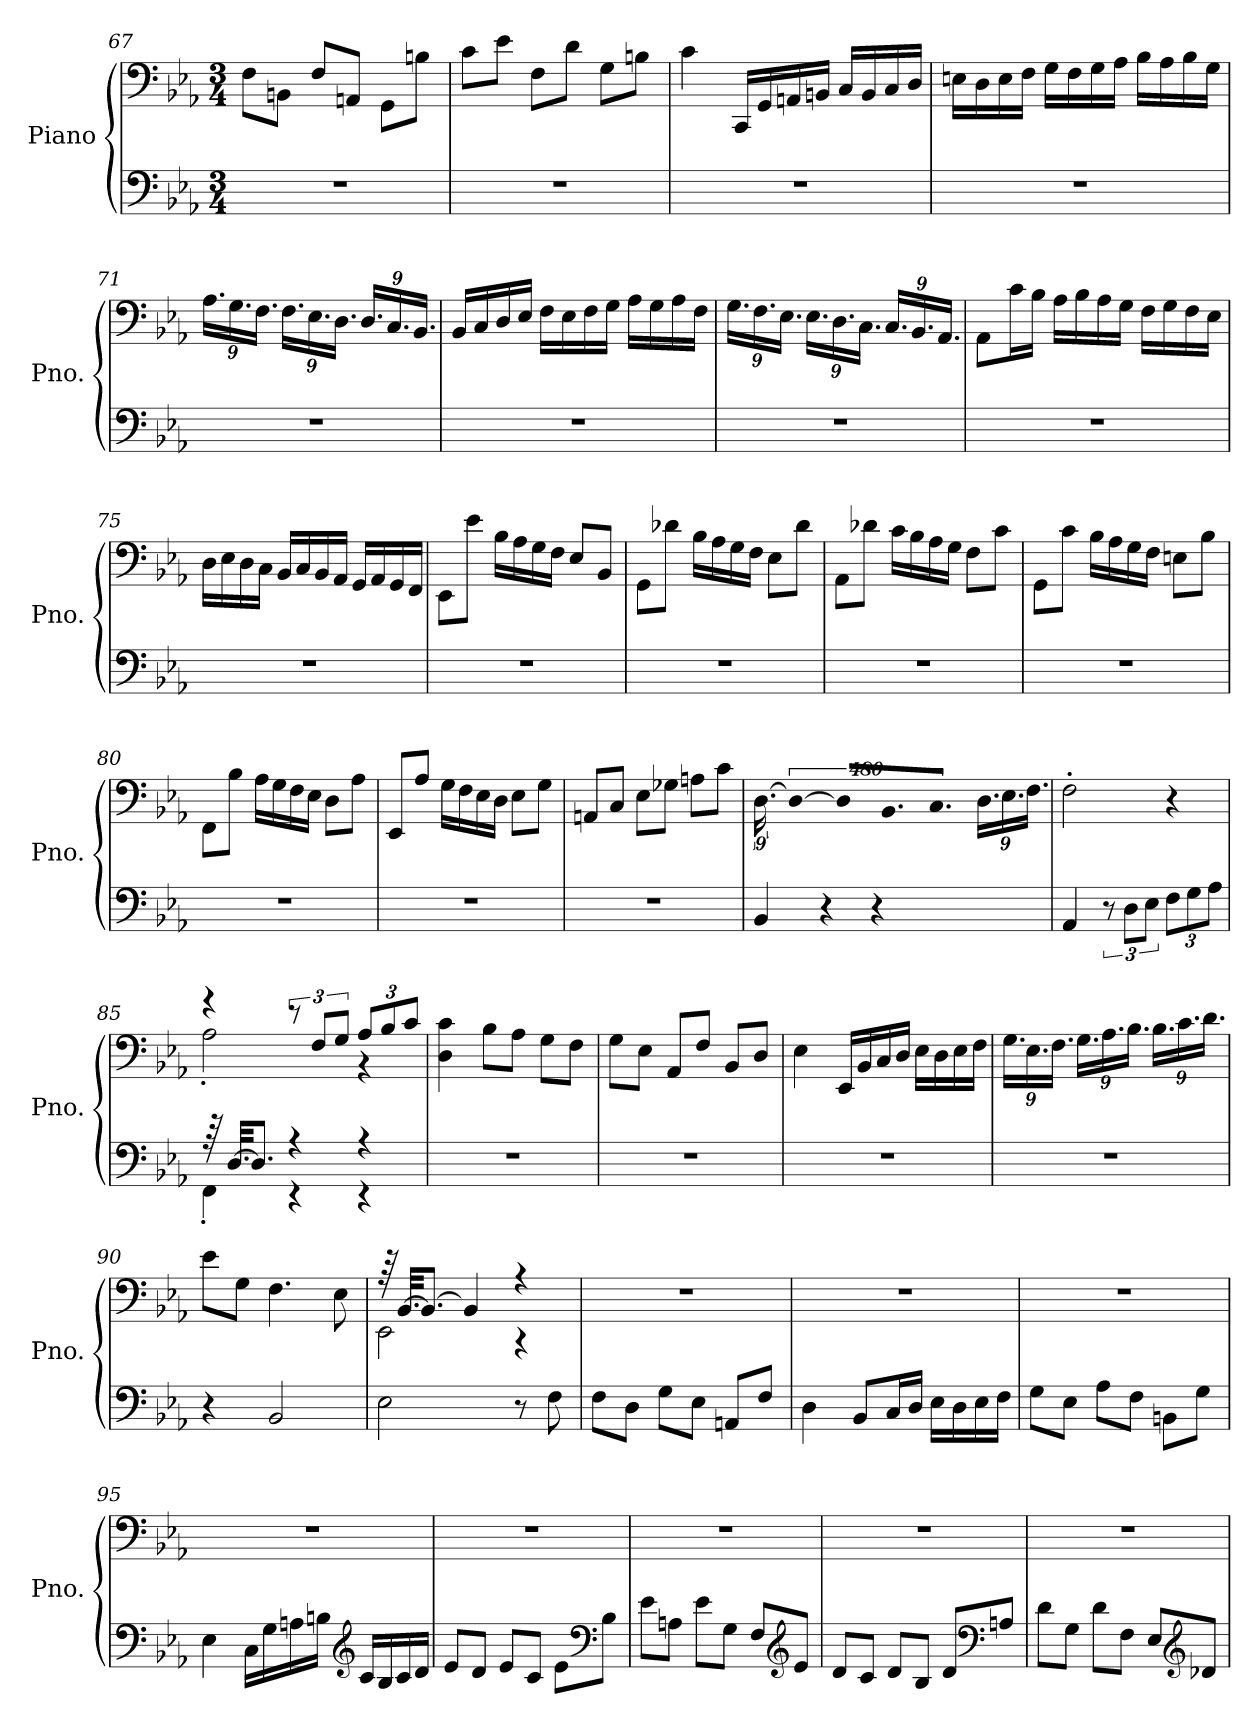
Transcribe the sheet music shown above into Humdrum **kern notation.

**kern	**kern
*part1	*part1
*staff2	*staff1
*I"Piano	*
*I'Pno.	*
!!LO:LB:g=z
*clefF4	*clefF4
*k[b-e-a-]	*k[b-e-a-]
*M3/4	*M3/4
=67	=67
2.r	8F\L
.	8BBn\J
.	8F/L
.	8AAn/J
.	8GG\L
.	8Bn\J
=68	=68
2.r	8c\L
.	8e-\J
.	8F\L
.	8d\J
.	8G\L
.	8Bn\J
=69	=69
2.r	4c\
.	16CC/LL
.	16GG/
.	16AAn/
.	16BBn/JJ
.	16C/LL
.	16BB/
.	16C/
.	16D/JJ
=70	=70
2.r	16En\LL
.	16D\
.	16E\
.	16F\JJ
.	16G\LL
.	16F\
.	16G\
.	16A-\JJ
.	16B-\LL
.	16A-\
.	16B-\
.	16G\JJ
!!LO:LB:g=z
=71	=71
*	*Xbrackettup
2.r	18.A-\LL
.	18.G\
.	18.F\JJ
.	18.F\LL
.	18.E-\
.	18.D\JJ
.	18.D/LL
.	18.C/
.	18.BB-/JJ
=72	=72
2.r	16BB-/LL
.	16C/
.	16D/
.	16E-/JJ
.	16F\LL
.	16E-\
.	16F\
.	16G\JJ
.	16A-\LL
.	16G\
.	16A-\
.	16F\JJ
=73	=73
2.r	18.G\LL
.	18.F\
.	18.E-\JJ
.	18.E-\LL
.	18.D\
.	18.C\JJ
.	18.C/LL
.	18.BB-/
.	18.AA-/JJ
!!LO:LB:g=z
=74	=74
2.r	8AA-\L
.	16c\L
.	16B-\JJ
.	16A-\LL
.	16B-\
.	16A-\
.	16G\JJ
.	16F\LL
.	16G\
.	16F\
.	16E-\JJ
=75	=75
2.r	16D\LL
.	16E-\
.	16D\
.	16C\JJ
.	16BB-/LL
.	16C/
.	16BB-/
.	16AA-/JJ
.	16GG/LL
.	16AA-/
.	16GG/
.	16FF/JJ
=76	=76
2.r	8EE-\L
.	8e-\J
.	16B-\LL
.	16A-\
.	16G\
.	16F\JJ
.	8E-/L
.	8BB-/J
=77	=77
2.r	8GG\L
.	8d-X\J
.	16B-\LL
.	16A-\
.	16G\
.	16F\JJ
.	8E-\L
.	8d-\J
!!LO:PB:g=z
=78	=78
2.r	8AA-\L
.	8d-X\J
.	16c\LL
.	16B-\
.	16A-\
.	16G\JJ
.	8F\L
.	8c\J
=79	=79
2.r	8GG\L
.	8c\J
.	16B-\LL
.	16A-\
.	16G\
.	16F\JJ
.	8En\L
.	8B-\J
=80	=80
2.r	8FF\L
.	8B-\J
.	16A-\LL
.	16G\
.	16F\
.	16E-\JJ
.	8D\L
.	8A-\J
=81	=81
2.r	8EE-/L
.	8A-/J
.	16G\LL
.	16F\
.	16E-\
.	16D\JJ
.	8E-\L
.	8G\J
=82	=82
2.r	8AAn/L
.	8C/J
.	8E-\L
.	8G-X\J
.	8An\L
.	8c\J
!!LO:LB:g=z
=83	=83
*	*brackettup
4BB-/	[18.D\
!	!LO:N:vis=4
.	1920%427D\_
4r	.
!	!LO:N:vis=32
.	1920%53D/KLL]
.	18.BB-/
.	18.C/JJ
4r	18.D\LL
.	18.E-\
.	18.F\JJ
=84	=84
4AA-/	2F'\
12r	.
12D\L	.
12E-\J	.
*Xbrackettup	*
12F\L	4r
12G\	.
12A-\J	.
=85	=85
*^	*^
64r	4FF'\	4r	2A-'\
[32.D/KKL	.	.	.
8.D/J]	.	.	.
4r	4r	12r	.
.	.	12F/L	.
.	.	12G/J	.
*	*	*Xbrackettup	*
4r	4r	12A-/L	4r
.	.	12B-/	.
.	.	12c/J	.
*v	*v	*	*
*	*v	*v
=86	=86
2.r	4D\ 4c\
.	8B-\L
.	8A-\J
.	8G\L
.	8F\J
=87	=87
2.r	8G\L
.	8E-\J
.	8AA-/L
.	8F/J
.	8BB-/L
.	8D/J
!!LO:LB:g=z
=88	=88
2.r	4E-\
.	16EE-/LL
.	16BB-/
.	16C/
.	16D/JJ
.	16E-\LL
.	16D\
.	16E-\
.	16F\JJ
=89	=89
2.r	18.G\LL
.	18.E-\
.	18.F\JJ
.	18.G\LL
.	18.A-\
.	18.B-\JJ
.	18.B-\LL
.	18.c\
.	18.d\JJ
=90	=90
4r	8e-\L
.	8G\J
2BB-/	4.F\
.	8E-\
=91	=91
*	*^
2E-\	64r	2EE-\
.	[32.BB-/KKL	.
.	8.BB-/J_	.
.	4BB-/]	.
8r	4r	4r
8F\	.	.
*	*v	*v
=92	=92
8F\L	2.r
8D\J	.
8G\L	.
8E-\J	.
8AAn/L	.
8F/J	.
!!LO:LB:g=z
=93	=93
4D\	2.r
8BB-/L	.
16C/L	.
16D/JJ	.
16E-\LL	.
16D\	.
16E-\	.
16F\JJ	.
=94	=94
8G\L	2.r
8E-\J	.
8A-\L	.
8F\J	.
8BBn\L	.
8G\J	.
=95	=95
4E-\	2.r
16C\LL	.
16G\	.
16An\	.
16Bn\JJ	.
*clefG2	*
16c/LL	.
16B/	.
16c/	.
16d/JJ	.
=96	=96
8e-/L	2.r
8d/J	.
8e-/L	.
8c/J	.
8e-\L	.
*clefF4	*
8B-\J	.
!!LO:LB:g=z
=97	=97
8e-\L	2.r
8An\J	.
8e-\L	.
8G\J	.
8F/L	.
*clefG2	*
8e-/J	.
=98	=98
8d/L	2.r
8c/J	.
8d/L	.
8B-/J	.
8d/L	.
*clefF4	*
8An/J	.
=99	=99
8d\L	2.r
8G\J	.
8d\L	.
8F\J	.
8E-/L	.
*clefG2	*
8d-X/J	.
=	=
*-	*-
